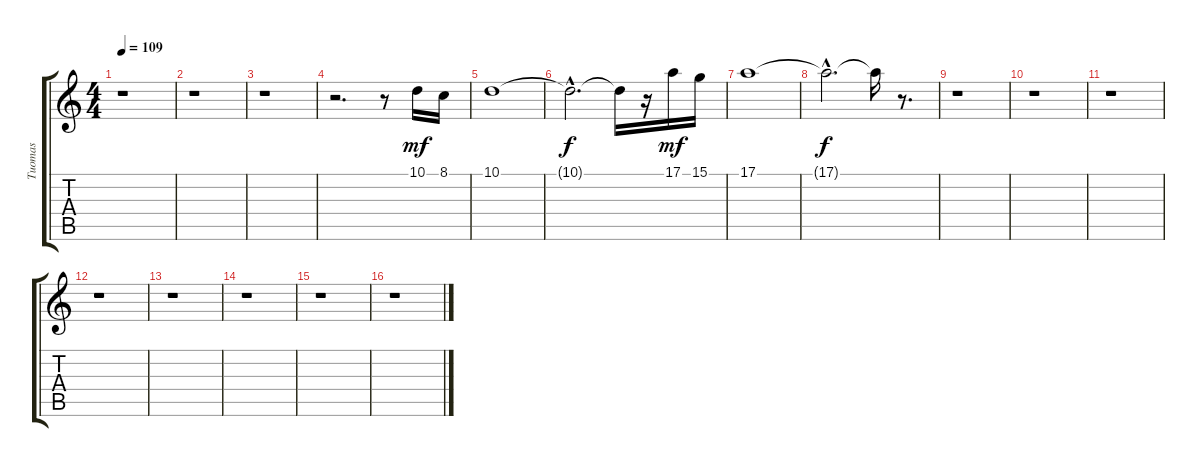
\track ("Tuomas" "Tuomas") {instrument flute}
\staff {score tabs}
\tuning (E4 B3 G3 D3 A2 E2) {hide}
\ts (4 4)
\tempo 109
\clef g2
\ks c
r.1{dy mf instrument flute} |
r.1 |
r.1 |
r.2{d} r.8 10.1.16 8.1.16 |
10.1.1 |
10.1{hac t}.2{d dy f} 10.1{t}.16 r.16 17.1.16{dy mf} 15.1.16 |
17.1.1 |
17.1{hac t}.2{d dy f} 17.1{t}.16 r.8{d} |
r.1 |
r.1 |
r.1 |
r.1 |
r.1 |
r.1 |
r.1 |
r.1
